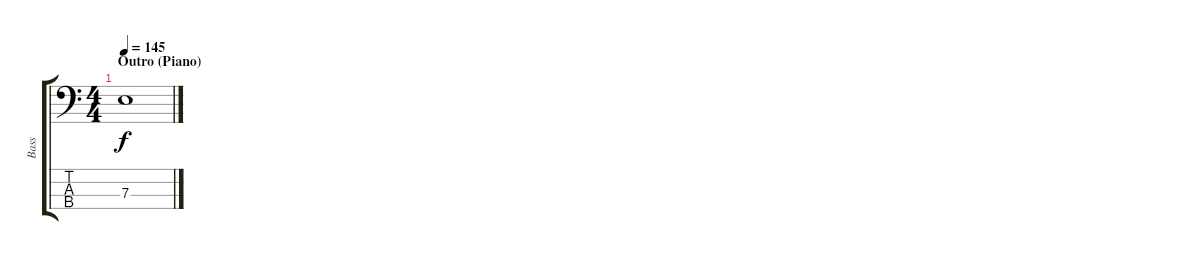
\track ("Bass" "Bass") {instrument electricbassfinger}
\staff {score tabs}
\tuning (G2 D2 A1 E1) {hide}
\ts (4 4)
\section ("" "Outro (Piano)")
\tempo 145
\clef f4
\ks c
7.3.1{dy f}
